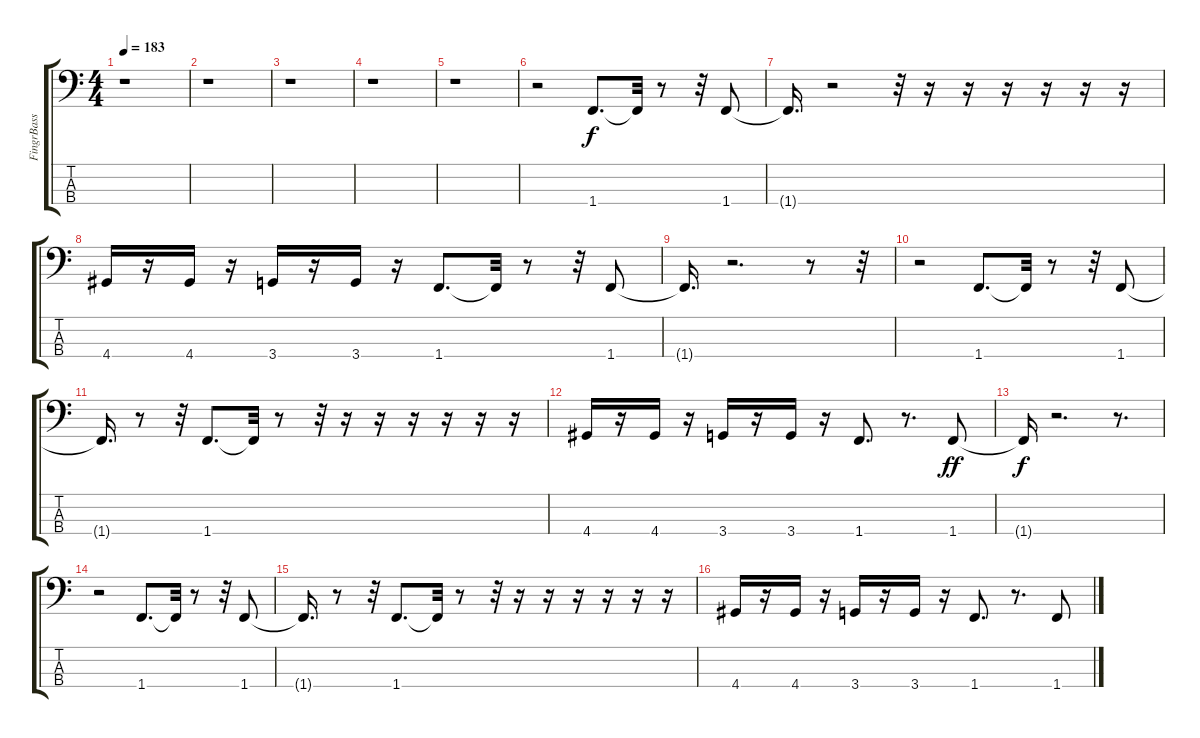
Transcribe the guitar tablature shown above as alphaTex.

\track ("FingrBass" "FingrBass") {instrument electricbassfinger}
\staff {score tabs}
\tuning (G2 D2 A1 E1) {hide}
\ts (4 4)
\tempo 183
\clef f4
\ks c
r.1{dy f} |
r.1 |
r.1 |
r.1 |
r.1 |
r.2 1.4.8{d} 1.4{t}.32 r.8 r.32 1.4.8 |
1.4{t}.16{d} r.2 r.32 r.16 r.16 r.16 r.16 r.16 r.16 |
4.4.16 r.16 4.4.16 r.16 3.4.16 r.16 3.4.16 r.16 1.4.8{d} 1.4{t}.32 r.8 r.32 1.4.8 |
1.4{t}.16{d} r.2{d} r.8 r.32 |
r.2 1.4.8{d} 1.4{t}.32 r.8 r.32 1.4.8 |
1.4{t}.16{d} r.8 r.32 1.4.8{d} 1.4{t}.32 r.8 r.32 r.16 r.16 r.16 r.16 r.16 r.16 |
4.4.16 r.16 4.4.16 r.16 3.4.16 r.16 3.4.16 r.16 1.4.8{d} r.8{d} 1.4.8{dy ff} |
1.4{t}.16{dy f} r.2{d} r.8{d} |
r.2 1.4.8{d} 1.4{t}.32 r.8 r.32 1.4.8 |
1.4{t}.16{d} r.8 r.32 1.4.8{d} 1.4{t}.32 r.8 r.32 r.16 r.16 r.16 r.16 r.16 r.16 |
4.4.16 r.16 4.4.16 r.16 3.4.16 r.16 3.4.16 r.16 1.4.8{d} r.8{d} 1.4.8
